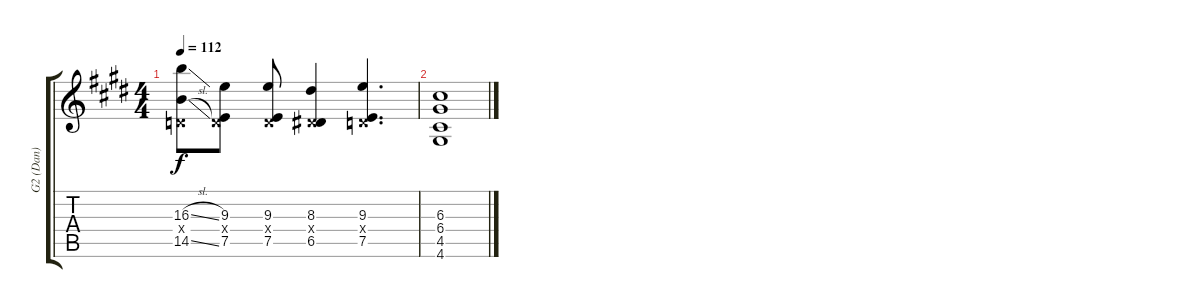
\track ("G2 (Dan)" "G2 (Dan)") {instrument overdrivenguitar}
\staff {score tabs}
\tuning (E4 B3 G3 D3 A2 E2) {hide}
\ts (4 4)
\tempo 112
\clef g2
\ks e
(16.3{sl} 0.4{x} 14.5{sl}).8{dy f} (9.3 0.4{x} 7.5).8 (9.3 0.4{x} 7.5).8 (8.3 0.4{x} 6.5).4 (9.3 0.4{x} 7.5).4{d} |
(6.3 6.4 4.5 4.6).1
